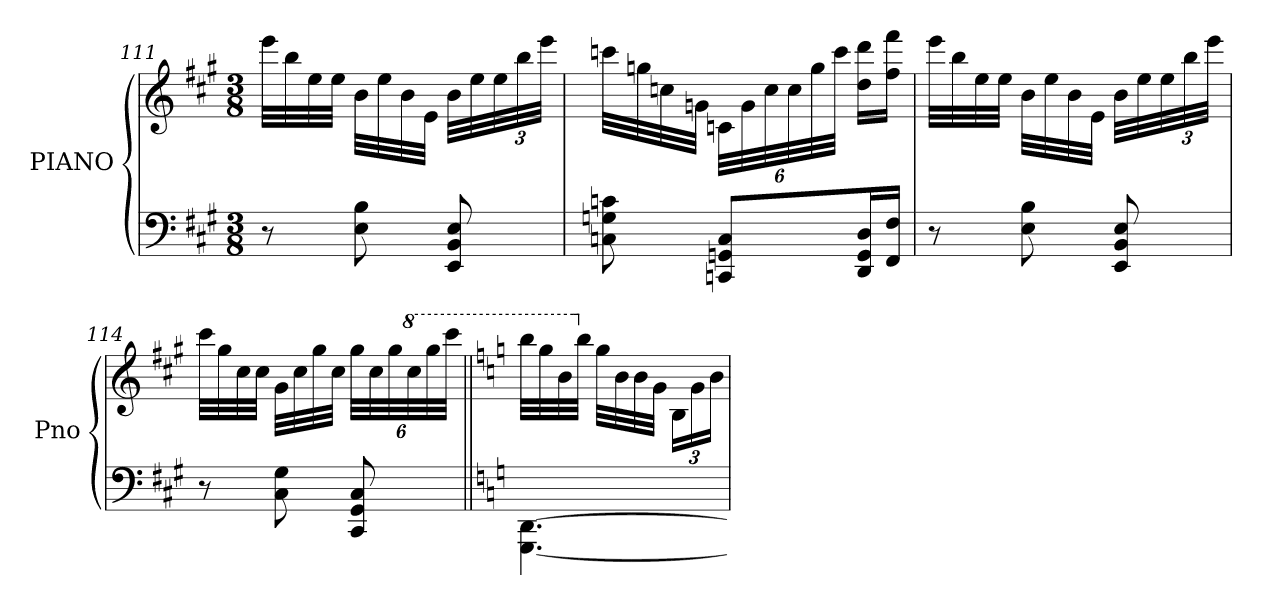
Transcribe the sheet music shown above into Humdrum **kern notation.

**kern	**kern
*part1	*part1
*staff2	*staff1
*I"PIANO	*
*I'Pno	*
!!LO:LB:g=z
*clefF4	*clefG2
*k[f#c#g#]	*k[f#c#g#]
*M3/8	*M3/8
=111	=111
8r	32eee\LLL
.	32bb\
.	32ee\
.	32ee\JJJ
8E\ 8B\	32b\LLL
.	32ee\
.	32b\
.	32e\JJJ
8EE/ 8BB/ 8E/	32b\LLL
.	32ee\
*	*Xbrackettup
.	48ee\
.	48bb\
.	48eee\JJJ
=112	=112
8Cn\ 8Gn\ 8cn\	32cccn\LLL
.	32ggn\
.	32ccn\
.	32gn\JJJ
8CCn/ 8GGn/ 8C/L	48cn\LLL
.	48g\
.	48cc\
.	48cc\
.	48gg\
.	48ccc\JJJ
16DD/ 16GG/ 16D/L	16dd\ 16ddd\LL
16FF#/ 16F#/JJ	16ff#\ 16fff#\JJ
=113	=113
8r	32eee\LLL
.	32bb\
.	32ee\
.	32ee\JJJ
8E\ 8B\	32b\LLL
.	32ee\
.	32b\
.	32e\JJJ
8EE/ 8BB/ 8E/	32b\LLL
.	32ee\
.	48ee\
.	48bb\
.	48eee\JJJ
=114	=114
8r	32ccc#\LLL
.	32gg#\
.	32cc#\
.	32cc#\JJJ
8C#\ 8G#\	32g#\LLL
.	32cc#\
.	32gg#\
.	32cc#\JJJ
8CC#/ 8GG#/ 8C#/	48gg#\LLL
.	48cc#\
.	48gg#\
*	*8va
.	48ccc#\
.	48ggg#\
.	48cccc#\JJJ
!!LO:PB:g=z
=115||	=115||
*k[]	*k[]
[4.GGG\ [4.DD\	32bbb\LLL
.	32ggg\
.	32bb\
*	*X8va
.	32bb\JJJ
.	32gg\LLL
.	32b\
.	32b\
.	32g\JJJ
.	24B\LL
.	24g\
.	24b\JJ
=	=
*-	*-
